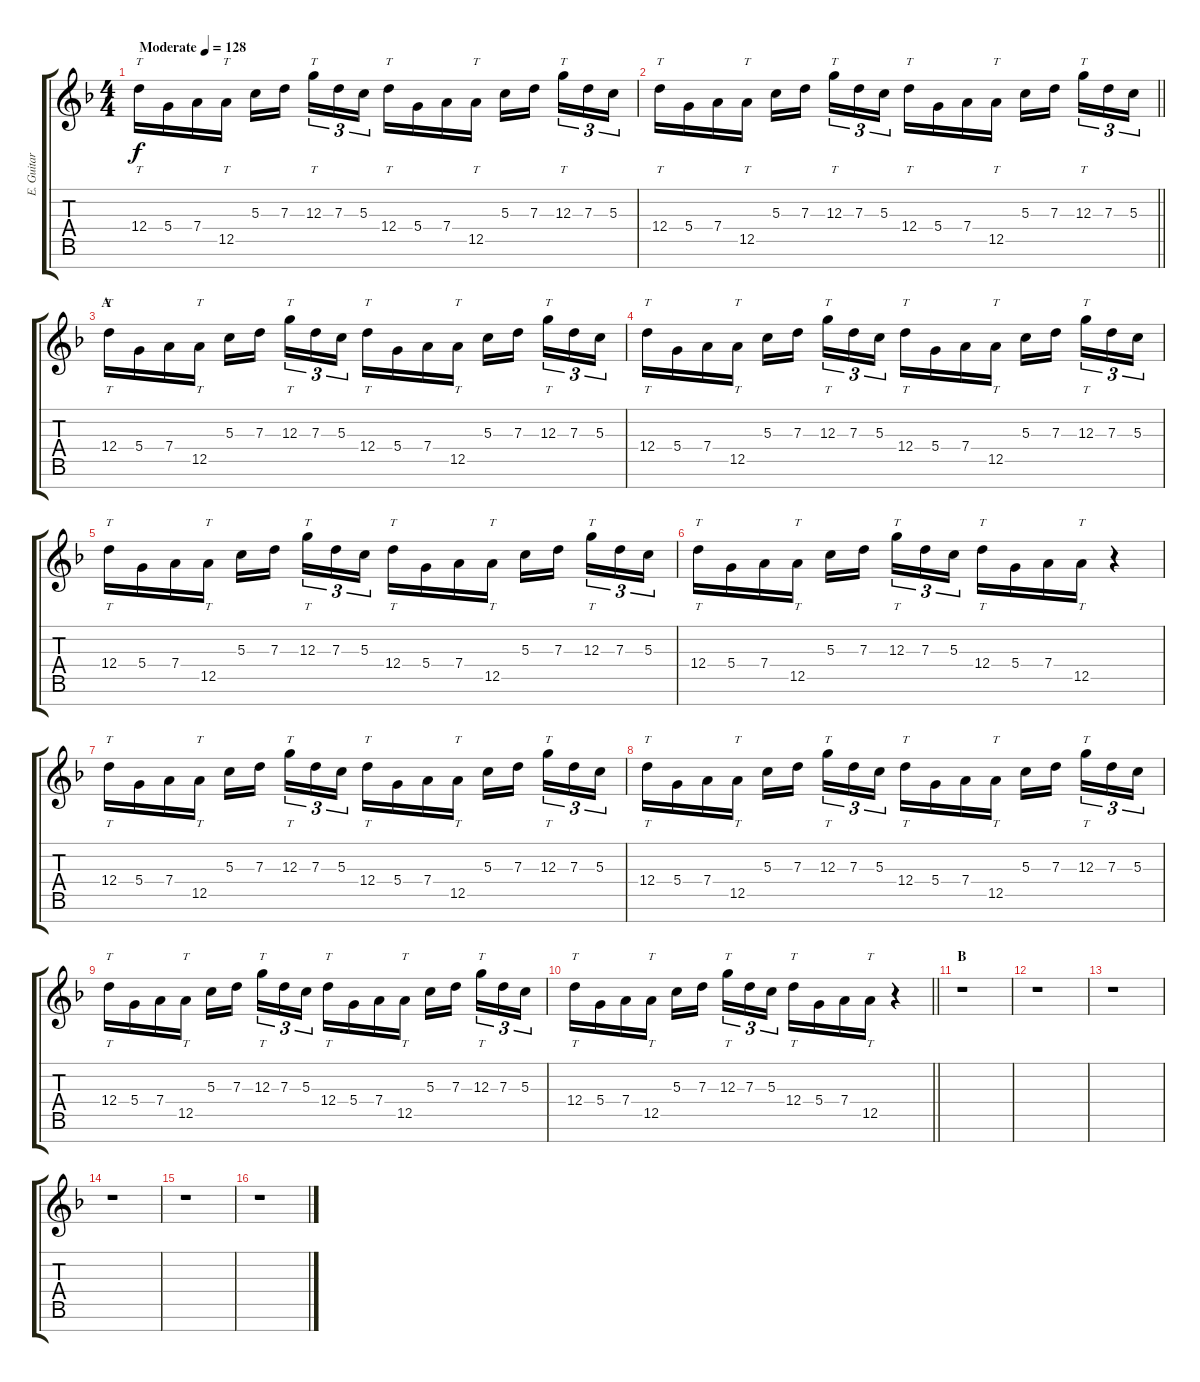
\track ("E. Guitar III" "E. Guitar ") {instrument overdrivenguitar}
\staff {score tabs}
\tuning (E4 B3 G3 D3 A2 E2 B1) {hide}
\ts (4 4)
\tempo (128 "Moderate")
\clef g2
\ks f
12.4.16{tt dy f instrument overdrivenguitar} 5.4.16 7.4.16 12.5.16{tt} 5.3.16 7.3.16{beam splitsecondary} 12.3.16{tt tu (3 2)} 7.3.16{tu (3 2)} 5.3.16{tu (3 2)} 12.4.16{tt} 5.4.16 7.4.16 12.5.16{tt} 5.3.16 7.3.16{beam splitsecondary} 12.3.16{tt tu (3 2)} 7.3.16{tu (3 2)} 5.3.16{tu (3 2)} |
\barLineRight lightlight
12.4.16{tt} 5.4.16 7.4.16 12.5.16{tt} 5.3.16 7.3.16{beam splitsecondary} 12.3.16{tt tu (3 2)} 7.3.16{tu (3 2)} 5.3.16{tu (3 2)} 12.4.16{tt} 5.4.16 7.4.16 12.5.16{tt} 5.3.16 7.3.16{beam splitsecondary} 12.3.16{tt tu (3 2)} 7.3.16{tu (3 2)} 5.3.16{tu (3 2)} |
\section ("" "A")
12.4.16{tt} 5.4.16 7.4.16 12.5.16{tt} 5.3.16 7.3.16{beam splitsecondary} 12.3.16{tt tu (3 2)} 7.3.16{tu (3 2)} 5.3.16{tu (3 2)} 12.4.16{tt} 5.4.16 7.4.16 12.5.16{tt} 5.3.16 7.3.16{beam splitsecondary} 12.3.16{tt tu (3 2)} 7.3.16{tu (3 2)} 5.3.16{tu (3 2)} |
12.4.16{tt} 5.4.16 7.4.16 12.5.16{tt} 5.3.16 7.3.16{beam splitsecondary} 12.3.16{tt tu (3 2)} 7.3.16{tu (3 2)} 5.3.16{tu (3 2)} 12.4.16{tt} 5.4.16 7.4.16 12.5.16{tt} 5.3.16 7.3.16{beam splitsecondary} 12.3.16{tt tu (3 2)} 7.3.16{tu (3 2)} 5.3.16{tu (3 2)} |
12.4.16{tt} 5.4.16 7.4.16 12.5.16{tt} 5.3.16 7.3.16{beam splitsecondary} 12.3.16{tt tu (3 2)} 7.3.16{tu (3 2)} 5.3.16{tu (3 2)} 12.4.16{tt} 5.4.16 7.4.16 12.5.16{tt} 5.3.16 7.3.16{beam splitsecondary} 12.3.16{tt tu (3 2)} 7.3.16{tu (3 2)} 5.3.16{tu (3 2)} |
12.4.16{tt} 5.4.16 7.4.16 12.5.16{tt} 5.3.16 7.3.16{beam splitsecondary} 12.3.16{tt tu (3 2)} 7.3.16{tu (3 2)} 5.3.16{tu (3 2)} 12.4.16{tt} 5.4.16 7.4.16 12.5.16{tt} r.4 |
12.4.16{tt} 5.4.16 7.4.16 12.5.16{tt} 5.3.16 7.3.16{beam splitsecondary} 12.3.16{tt tu (3 2)} 7.3.16{tu (3 2)} 5.3.16{tu (3 2)} 12.4.16{tt} 5.4.16 7.4.16 12.5.16{tt} 5.3.16 7.3.16{beam splitsecondary} 12.3.16{tt tu (3 2)} 7.3.16{tu (3 2)} 5.3.16{tu (3 2)} |
12.4.16{tt} 5.4.16 7.4.16 12.5.16{tt} 5.3.16 7.3.16{beam splitsecondary} 12.3.16{tt tu (3 2)} 7.3.16{tu (3 2)} 5.3.16{tu (3 2)} 12.4.16{tt} 5.4.16 7.4.16 12.5.16{tt} 5.3.16 7.3.16{beam splitsecondary} 12.3.16{tt tu (3 2)} 7.3.16{tu (3 2)} 5.3.16{tu (3 2)} |
12.4.16{tt} 5.4.16 7.4.16 12.5.16{tt} 5.3.16 7.3.16{beam splitsecondary} 12.3.16{tt tu (3 2)} 7.3.16{tu (3 2)} 5.3.16{tu (3 2)} 12.4.16{tt} 5.4.16 7.4.16 12.5.16{tt} 5.3.16 7.3.16{beam splitsecondary} 12.3.16{tt tu (3 2)} 7.3.16{tu (3 2)} 5.3.16{tu (3 2)} |
\barLineRight lightlight
12.4.16{tt} 5.4.16 7.4.16 12.5.16{tt} 5.3.16 7.3.16{beam splitsecondary} 12.3.16{tt tu (3 2)} 7.3.16{tu (3 2)} 5.3.16{tu (3 2)} 12.4.16{tt} 5.4.16 7.4.16 12.5.16{tt} r.4 |
\section ("" "B")
r.1 |
r.1 |
r.1 |
r.1 |
r.1 |
r.1
